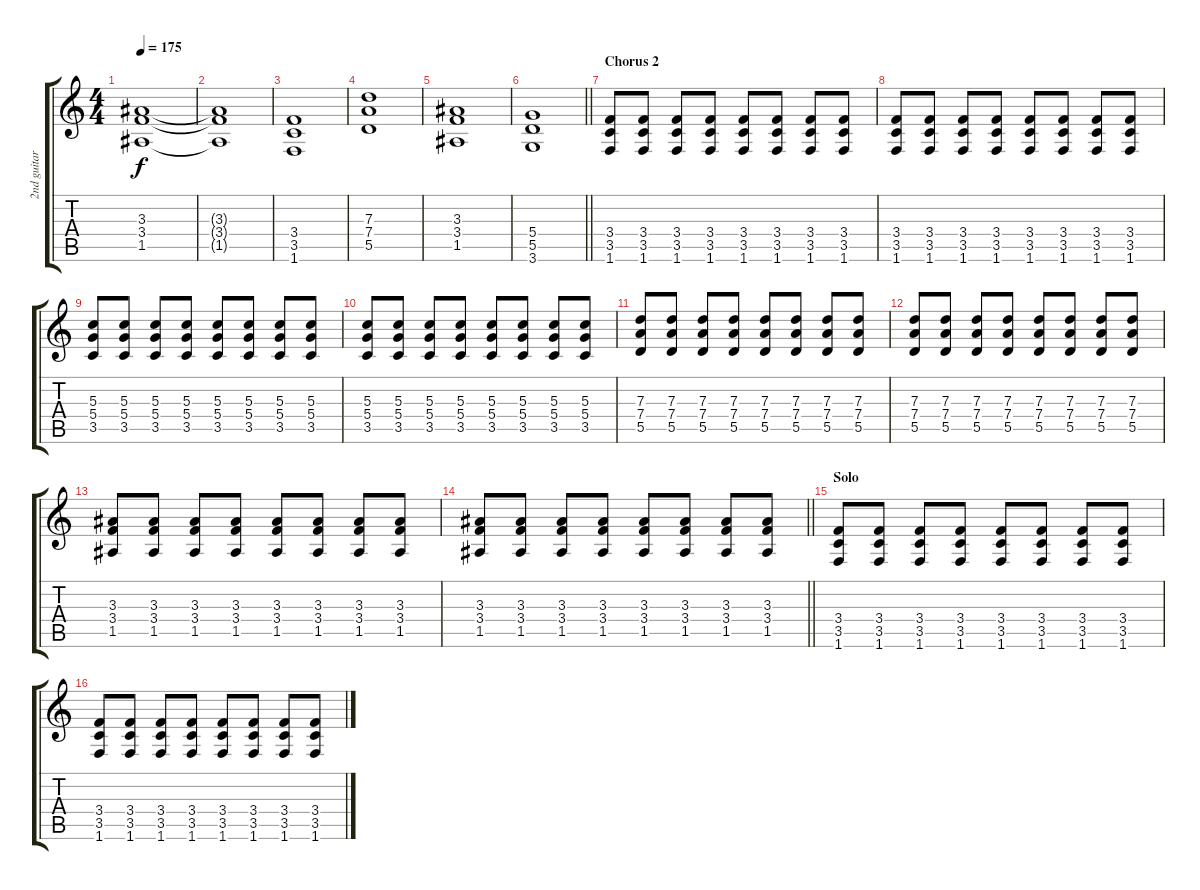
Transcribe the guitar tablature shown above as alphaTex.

\track ("2nd guitar" "2nd guitar") {instrument acousticguitarsteel}
\staff {score tabs}
\tuning (E4 B3 G3 D3 A2 E2) {hide}
\ts (4 4)
\tempo 175
\clef g2
\ks c
(3.3 3.4 1.5).1{dy f} |
(3.3{t} 3.4{t} 1.5{t}).1 |
(3.4 3.5 1.6).1 |
(7.3 7.4 5.5).1 |
(3.3 3.4 1.5).1 |
\barLineRight lightlight
(5.4 5.5 3.6).1 |
\section ("" "Chorus 2")
(3.4 3.5 1.6).8 (3.4 3.5 1.6).8 (3.4 3.5 1.6).8 (3.4 3.5 1.6).8 (3.4 3.5 1.6).8 (3.4 3.5 1.6).8 (3.4 3.5 1.6).8 (3.4 3.5 1.6).8 |
(3.4 3.5 1.6).8 (3.4 3.5 1.6).8 (3.4 3.5 1.6).8 (3.4 3.5 1.6).8 (3.4 3.5 1.6).8 (3.4 3.5 1.6).8 (3.4 3.5 1.6).8 (3.4 3.5 1.6).8 |
(5.3 5.4 3.5).8 (5.3 5.4 3.5).8 (5.3 5.4 3.5).8 (5.3 5.4 3.5).8 (5.3 5.4 3.5).8 (5.3 5.4 3.5).8 (5.3 5.4 3.5).8 (5.3 5.4 3.5).8 |
(5.3 5.4 3.5).8 (5.3 5.4 3.5).8 (5.3 5.4 3.5).8 (5.3 5.4 3.5).8 (5.3 5.4 3.5).8 (5.3 5.4 3.5).8 (5.3 5.4 3.5).8 (5.3 5.4 3.5).8 |
(7.3 7.4 5.5).8 (7.3 7.4 5.5).8 (7.3 7.4 5.5).8 (7.3 7.4 5.5).8 (7.3 7.4 5.5).8 (7.3 7.4 5.5).8 (7.3 7.4 5.5).8 (7.3 7.4 5.5).8 |
(7.3 7.4 5.5).8 (7.3 7.4 5.5).8 (7.3 7.4 5.5).8 (7.3 7.4 5.5).8 (7.3 7.4 5.5).8 (7.3 7.4 5.5).8 (7.3 7.4 5.5).8 (7.3 7.4 5.5).8 |
(3.3 3.4 1.5).8 (3.3 3.4 1.5).8 (3.3 3.4 1.5).8 (3.3 3.4 1.5).8 (3.3 3.4 1.5).8 (3.3 3.4 1.5).8 (3.3 3.4 1.5).8 (3.3 3.4 1.5).8 |
\barLineRight lightlight
(3.3 3.4 1.5).8 (3.3 3.4 1.5).8 (3.3 3.4 1.5).8 (3.3 3.4 1.5).8 (3.3 3.4 1.5).8 (3.3 3.4 1.5).8 (3.3 3.4 1.5).8 (3.3 3.4 1.5).8 |
\section ("" "Solo")
(3.4 3.5 1.6).8 (3.4 3.5 1.6).8 (3.4 3.5 1.6).8 (3.4 3.5 1.6).8 (3.4 3.5 1.6).8 (3.4 3.5 1.6).8 (3.4 3.5 1.6).8 (3.4 3.5 1.6).8 |
(3.4 3.5 1.6).8 (3.4 3.5 1.6).8 (3.4 3.5 1.6).8 (3.4 3.5 1.6).8 (3.4 3.5 1.6).8 (3.4 3.5 1.6).8 (3.4 3.5 1.6).8 (3.4 3.5 1.6).8
